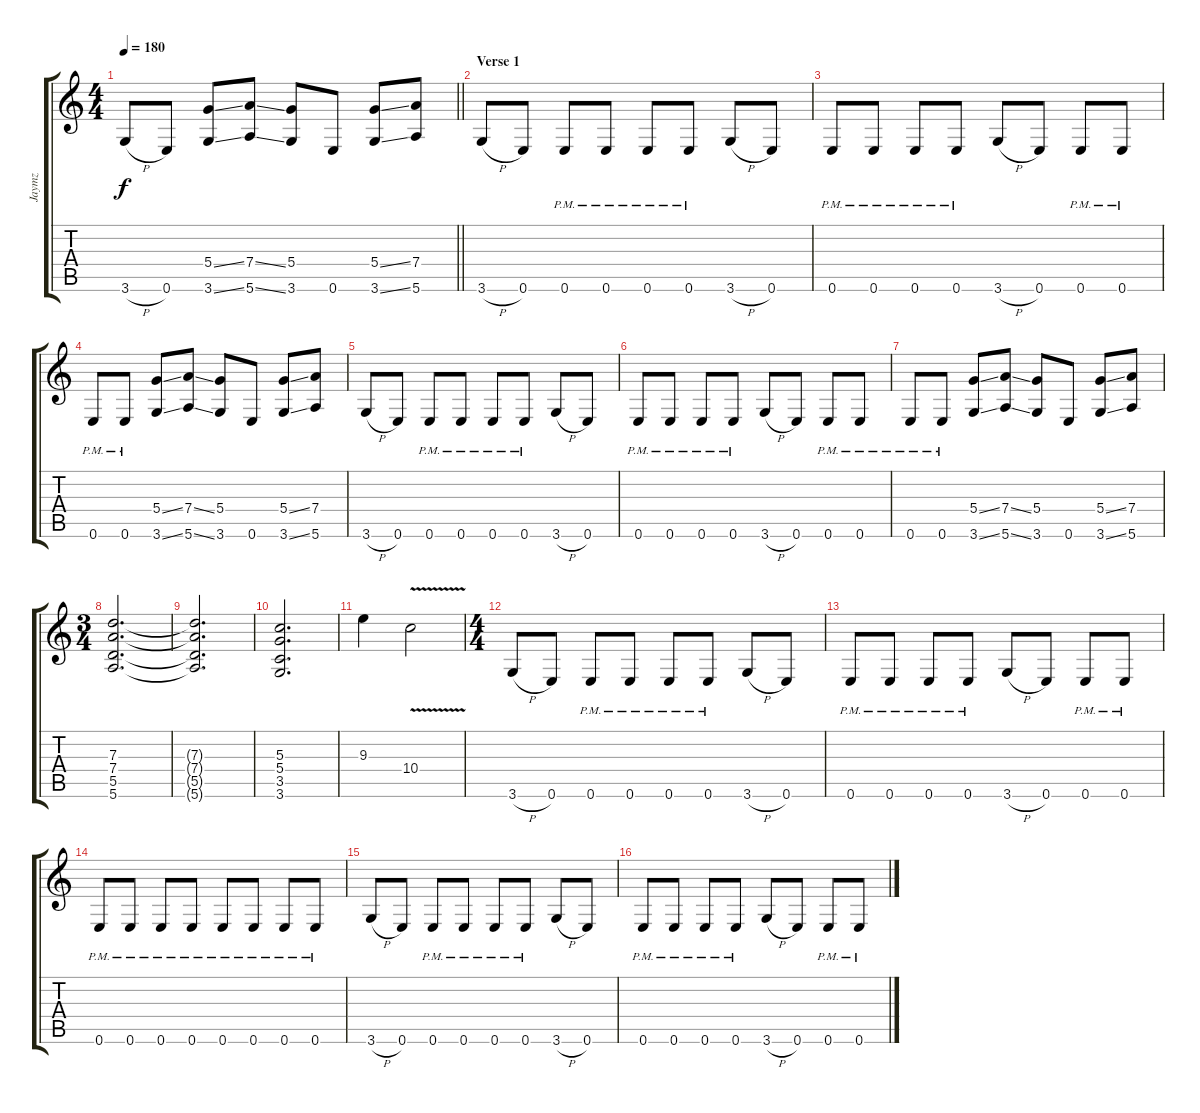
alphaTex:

\track ("Jaymz" "Jaymz") {instrument distortionguitar}
\staff {score tabs}
\tuning (E4 B3 G3 D3 A2 E2) {hide}
\ts (4 4)
\tempo 180
\clef g2
\barLineRight lightlight
\ks c
3.6{h}.8{dy f} 0.6.8 (5.4{ss} 3.6{ss}).8 (7.4{ss} 5.6{ss}).8 (5.4 3.6).8 0.6.8 (5.4{ss} 3.6{ss}).8 (7.4 5.6).8 |
\section ("" "Verse 1")
3.6{h}.8 0.6.8 0.6{pm}.8 0.6{pm}.8 0.6{pm}.8 0.6{pm}.8 3.6{h}.8 0.6.8 |
0.6{pm}.8 0.6{pm}.8 0.6{pm}.8 0.6{pm}.8 3.6{h}.8 0.6.8 0.6{pm}.8 0.6{pm}.8 |
0.6{pm}.8 0.6{pm}.8 (5.4{ss} 3.6{ss}).8 (7.4{ss} 5.6{ss}).8 (5.4 3.6).8 0.6.8 (5.4{ss} 3.6{ss}).8 (7.4 5.6).8 |
3.6{h}.8 0.6.8 0.6{pm}.8 0.6{pm}.8 0.6{pm}.8 0.6{pm}.8 3.6{h}.8 0.6.8 |
0.6{pm}.8 0.6{pm}.8 0.6{pm}.8 0.6{pm}.8 3.6{h}.8 0.6.8 0.6{pm}.8 0.6{pm}.8 |
0.6{pm}.8 0.6{pm}.8 (5.4{ss} 3.6{ss}).8 (7.4{ss} 5.6{ss}).8 (5.4 3.6).8 0.6.8 (5.4{ss} 3.6{ss}).8 (7.4 5.6).8 |
\ts (3 4)
(7.3 7.4 5.5 5.6).2{d} |
(7.3{t} 7.4{t} 5.5{t} 5.6{t}).2{d} |
(5.3 5.4 3.5 3.6).2{d} |
9.3.4 10.4{v}.2 |
\ts (4 4)
3.6{h}.8 0.6.8 0.6{pm}.8 0.6{pm}.8 0.6{pm}.8 0.6{pm}.8 3.6{h}.8 0.6.8 |
0.6{pm}.8 0.6{pm}.8 0.6{pm}.8 0.6{pm}.8 3.6{h}.8 0.6.8 0.6{pm}.8 0.6{pm}.8 |
0.6{pm}.8 0.6{pm}.8 0.6{pm}.8 0.6{pm}.8 0.6{pm}.8 0.6{pm}.8 0.6{pm}.8 0.6{pm}.8 |
3.6{h}.8 0.6.8 0.6{pm}.8 0.6{pm}.8 0.6{pm}.8 0.6{pm}.8 3.6{h}.8 0.6.8 |
0.6{pm}.8 0.6{pm}.8 0.6{pm}.8 0.6{pm}.8 3.6{h}.8 0.6.8 0.6{pm}.8 0.6{pm}.8
